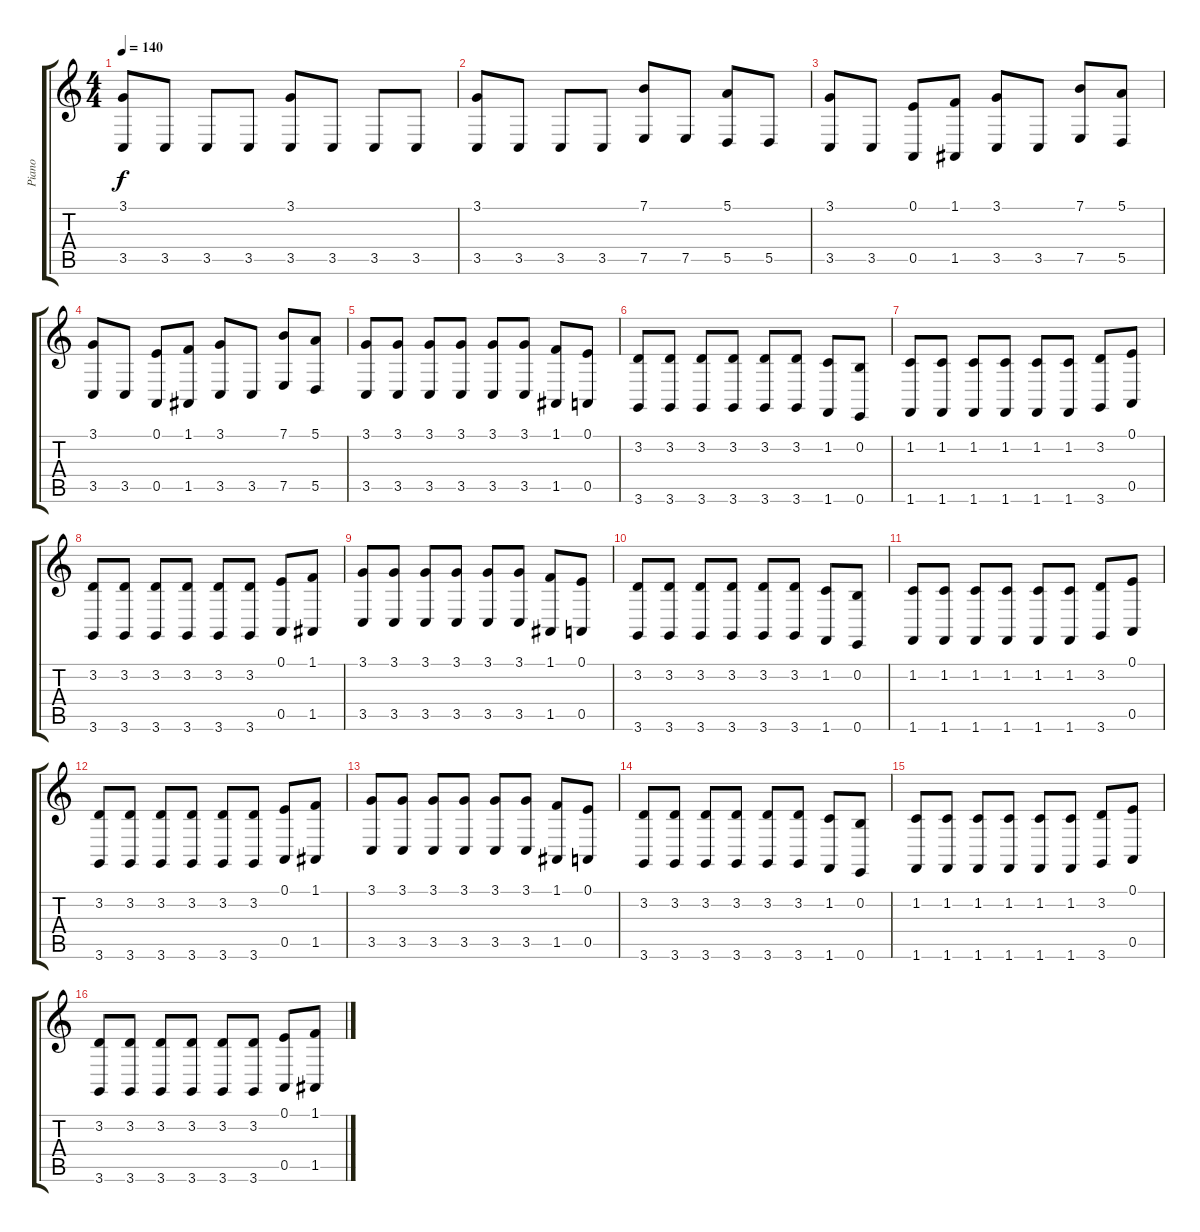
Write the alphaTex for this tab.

\track ("Piano" "Piano") {instrument acousticgrandpiano}
\staff {score tabs}
\tuning (E4 B3 G3 D3 A2 E2) {hide}
\ts (4 4)
\tempo 140
\clef g2
\ks c
(3.1 3.5).8{dy f} 3.5.8 3.5.8 3.5.8 (3.1 3.5).8 3.5.8 3.5.8 3.5.8 |
(3.1 3.5).8 3.5.8 3.5.8 3.5.8 (7.1 7.5).8 7.5.8 (5.1 5.5).8 5.5.8 |
(3.1 3.5).8 3.5.8 (0.1 0.5).8 (1.1 1.5).8 (3.1 3.5).8 3.5.8 (7.1 7.5).8 (5.1 5.5).8 |
(3.1 3.5).8 3.5.8 (0.1 0.5).8 (1.1 1.5).8 (3.1 3.5).8 3.5.8 (7.1 7.5).8 (5.1 5.5).8 |
(3.1 3.5).8 (3.1 3.5).8 (3.1 3.5).8 (3.1 3.5).8 (3.1 3.5).8 (3.1 3.5).8 (1.1 1.5).8 (0.1 0.5).8 |
(3.2 3.6).8 (3.2 3.6).8 (3.2 3.6).8 (3.2 3.6).8 (3.2 3.6).8 (3.2 3.6).8 (1.2 1.6).8 (0.2 0.6).8 |
(1.2 1.6).8 (1.2 1.6).8 (1.2 1.6).8 (1.2 1.6).8 (1.2 1.6).8 (1.2 1.6).8 (3.2 3.6).8 (0.1 0.5).8 |
(3.2 3.6).8 (3.2 3.6).8 (3.2 3.6).8 (3.2 3.6).8 (3.2 3.6).8 (3.2 3.6).8 (0.1 0.5).8 (1.1 1.5).8 |
(3.1 3.5).8 (3.1 3.5).8 (3.1 3.5).8 (3.1 3.5).8 (3.1 3.5).8 (3.1 3.5).8 (1.1 1.5).8 (0.1 0.5).8 |
(3.2 3.6).8 (3.2 3.6).8 (3.2 3.6).8 (3.2 3.6).8 (3.2 3.6).8 (3.2 3.6).8 (1.2 1.6).8 (0.2 0.6).8 |
(1.2 1.6).8 (1.2 1.6).8 (1.2 1.6).8 (1.2 1.6).8 (1.2 1.6).8 (1.2 1.6).8 (3.2 3.6).8 (0.1 0.5).8 |
(3.2 3.6).8 (3.2 3.6).8 (3.2 3.6).8 (3.2 3.6).8 (3.2 3.6).8 (3.2 3.6).8 (0.1 0.5).8 (1.1 1.5).8 |
(3.1 3.5).8 (3.1 3.5).8 (3.1 3.5).8 (3.1 3.5).8 (3.1 3.5).8 (3.1 3.5).8 (1.1 1.5).8 (0.1 0.5).8 |
(3.2 3.6).8 (3.2 3.6).8 (3.2 3.6).8 (3.2 3.6).8 (3.2 3.6).8 (3.2 3.6).8 (1.2 1.6).8 (0.2 0.6).8 |
(1.2 1.6).8 (1.2 1.6).8 (1.2 1.6).8 (1.2 1.6).8 (1.2 1.6).8 (1.2 1.6).8 (3.2 3.6).8 (0.1 0.5).8 |
(3.2 3.6).8 (3.2 3.6).8 (3.2 3.6).8 (3.2 3.6).8 (3.2 3.6).8 (3.2 3.6).8 (0.1 0.5).8 (1.1 1.5).8
